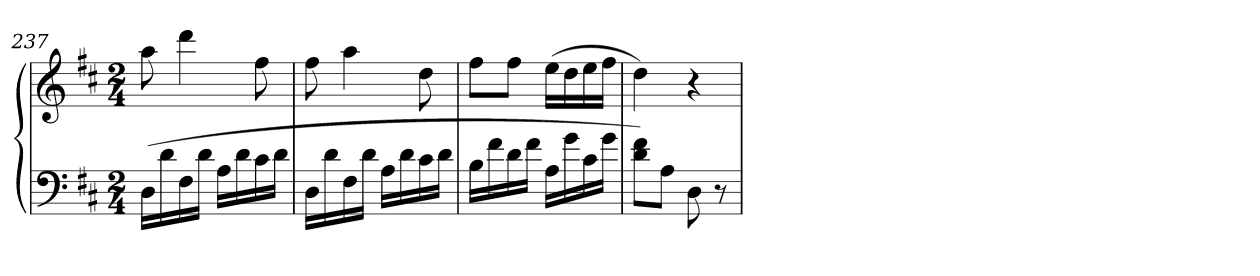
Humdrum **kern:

**kern	**kern
*part1	*part1
*staff2	*staff1
*clefF4	*clefG2
*k[f#c#]	*k[f#c#]
*M2/4	*M2/4
=237	=237
(16DLL	8aa
16d	.
16F#	4ddd
16dJJ	.
16ALL	.
16d	.
16c#	8ff#
16dJJ	.
=238	=238
16DLL	8ff#
16d	.
16F#	4aa
16dJJ	.
16ALL	.
16d	.
16c#	8dd
16dJJ	.
=239	=239
16BLL	8ff#L
16f#	.
16d	8ff#J
16f#JJ	.
16ALL	(16eeLL
16g	16dd
16c#	16ee
16gJJ	16ff#JJ
=240	=240
8d 8f#L)	4dd)
8AJ	.
8D	4r
8r	.
=	=
*-	*-
